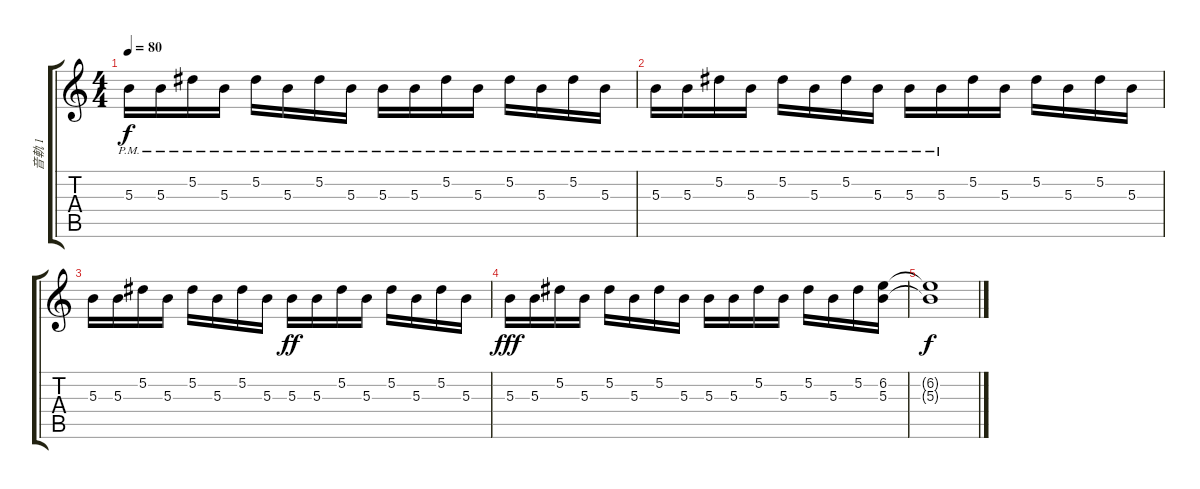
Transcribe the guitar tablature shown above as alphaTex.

\track ("音軌 1" "音軌 1") {instrument electricguitarjazz}
\staff {score tabs}
\tuning (Eb4 Bb3 Gb3 Db3 Ab2 Eb2) {hide}
\ts (4 4)
\tempo 80
\clef g2
\ks c
5.3{pm}.16{dy f} 5.3{pm}.16 5.2{pm}.16 5.3{pm}.16 5.2{pm}.16 5.3{pm}.16 5.2{pm}.16 5.3{pm}.16 5.3{pm}.16 5.3{pm}.16 5.2{pm}.16 5.3{pm}.16 5.2{pm}.16 5.3{pm}.16 5.2{pm}.16 5.3{pm}.16 |
5.3{pm}.16 5.3{pm}.16 5.2{pm}.16 5.3{pm}.16 5.2{pm}.16 5.3{pm}.16 5.2{pm}.16 5.3{pm}.16 5.3{pm}.16 5.3{pm}.16 5.2.16 5.3.16 5.2.16 5.3.16 5.2.16 5.3.16 |
5.3.16 5.3.16 5.2.16 5.3.16 5.2.16 5.3.16 5.2.16 5.3.16 5.3.16{dy ff} 5.3.16 5.2.16 5.3.16 5.2.16 5.3.16 5.2.16 5.3.16 |
5.3.16{dy fff} 5.3.16 5.2.16 5.3.16 5.2.16 5.3.16 5.2.16 5.3.16 5.3.16 5.3.16 5.2.16 5.3.16 5.2.16 5.3.16 5.2.16 (6.2 5.3).16 |
(6.2{t} 5.3{t}).1{dy f}
